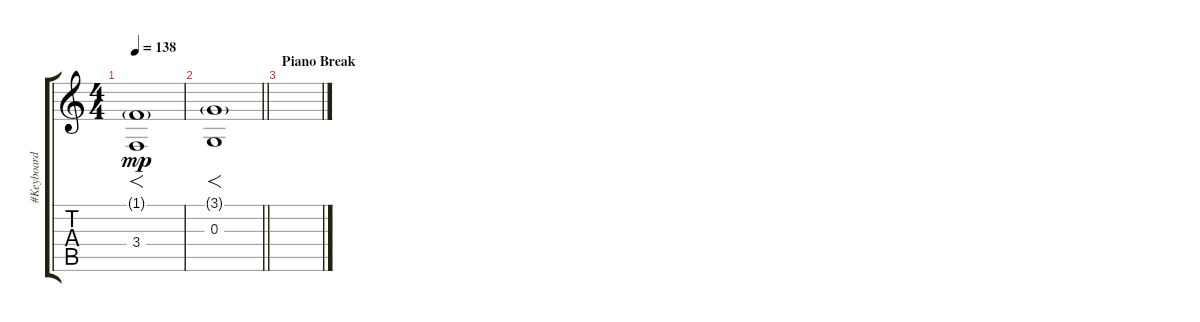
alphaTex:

\track ("#Keyboard 2 (mixed sound)" "#Keyboard ") {instrument drawbarorgan}
\staff {score tabs}
\tuning (E4 B3 G3 D3 A2 D2) {hide}
\ts (4 4)
\tempo 138
\clef g2
\ks c
(1.1{g} 3.4).1{f dy mp} |
\barLineRight lightlight
(3.1{g} 0.3).1{f} |
\section ("" "Piano Break")
